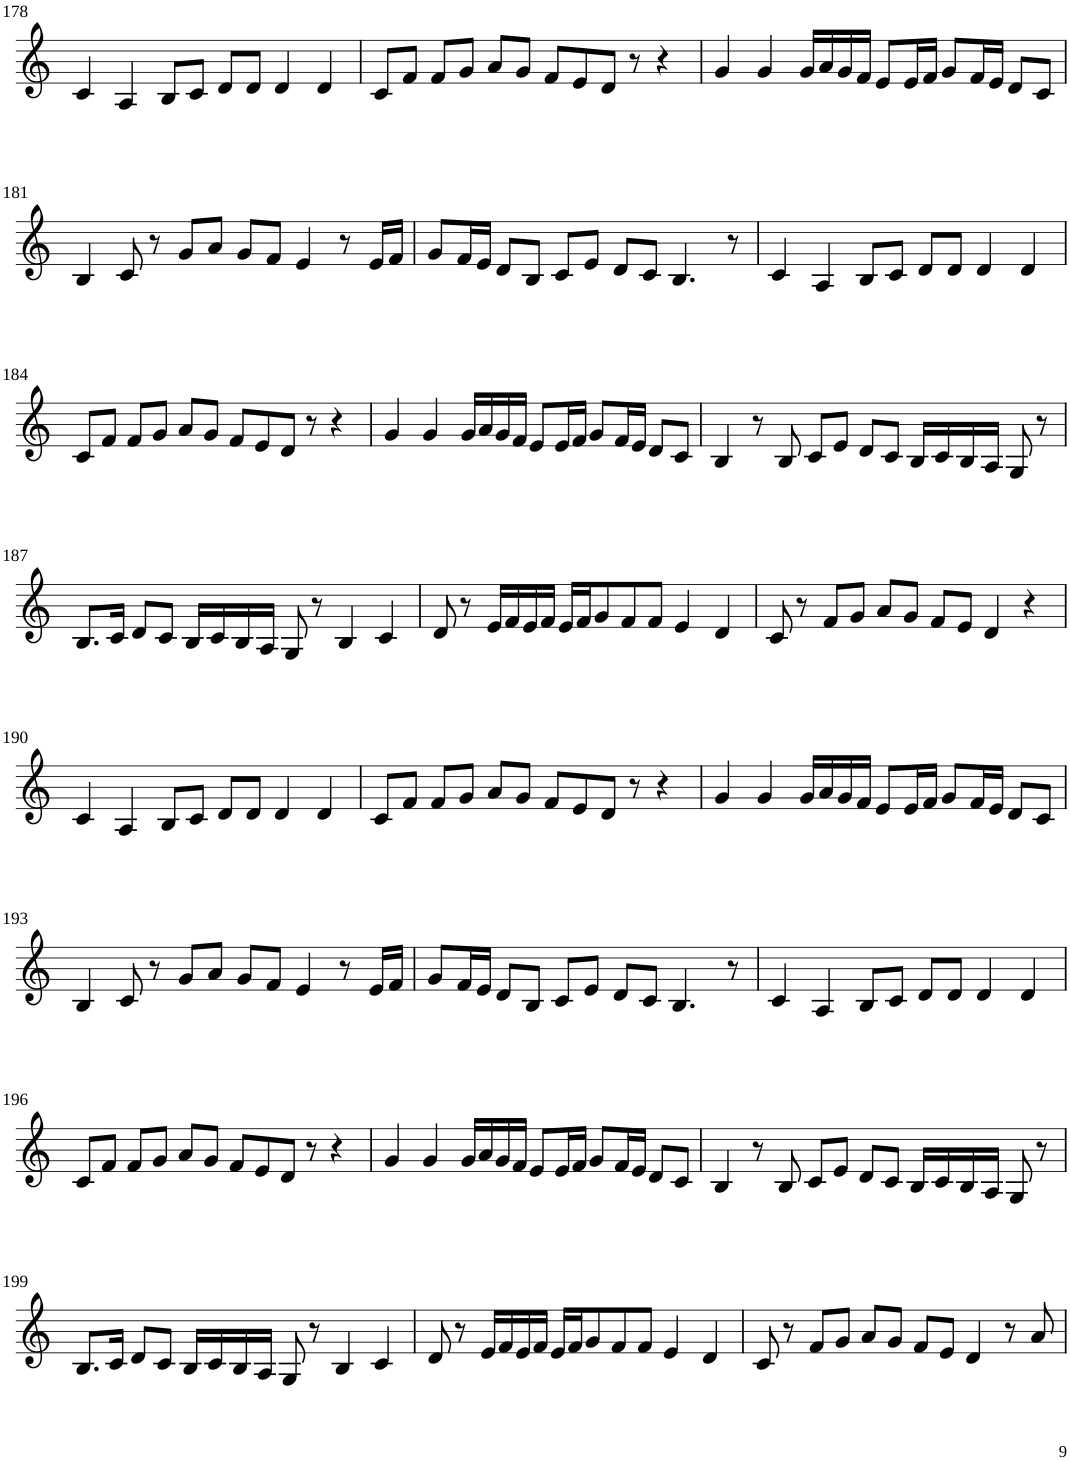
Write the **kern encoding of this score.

**kern
*part1
*staff1
*I"Violin
!!LO:PB:g=z
*clefG2
*k[]
*M6/4
=178
4c/
4A/
8B/L
8c/J
8d/L
8d/J
4d/
4d/
=179
8c/L
8f/J
8f/L
8g/J
8a/L
8g/J
8f/L
8e/
8d/J
8r
4r
=180
4g/
4g/
16g/LL
16a/
16g/
16f/JJ
8e/L
16e/L
16f/JJ
8g/L
16f/L
16e/JJ
8d/L
8c/J
!!LO:LB:g=z
=181
4B/
8c/
8r
8g/L
8a/J
8g/L
8f/J
4e/
8r
16e/LL
16f/JJ
=182
8g/L
16f/L
16e/JJ
8d/L
8B/J
8c/L
8e/J
8d/L
8c/J
4.B/
8r
=183
4c/
4A/
8B/L
8c/J
8d/L
8d/J
4d/
4d/
!!LO:LB:g=z
=184
8c/L
8f/J
8f/L
8g/J
8a/L
8g/J
8f/L
8e/
8d/J
8r
4r
=185
4g/
4g/
16g/LL
16a/
16g/
16f/JJ
8e/L
16e/L
16f/JJ
8g/L
16f/L
16e/JJ
8d/L
8c/J
=186
4B/
8r
8B/
8c/L
8e/J
8d/L
8c/J
16B/LL
16c/
16B/
16A/JJ
8G/
8r
!!LO:LB:g=z
=187
8.B/L
16c/Jk
8d/L
8c/J
16B/LL
16c/
16B/
16A/JJ
8G/
8r
4B/
4c/
=188
8d/
8r
16e/LL
16f/
16e/
16f/JJ
16e/LL
16f/J
8g/
8f/
8f/J
4e/
4d/
=189
8c/
8r
8f/L
8g/J
8a/L
8g/J
8f/L
8e/J
4d/
4r
!!LO:LB:g=z
=190
4c/
4A/
8B/L
8c/J
8d/L
8d/J
4d/
4d/
=191
8c/L
8f/J
8f/L
8g/J
8a/L
8g/J
8f/L
8e/
8d/J
8r
4r
=192
4g/
4g/
16g/LL
16a/
16g/
16f/JJ
8e/L
16e/L
16f/JJ
8g/L
16f/L
16e/JJ
8d/L
8c/J
!!LO:LB:g=z
=193
4B/
8c/
8r
8g/L
8a/J
8g/L
8f/J
4e/
8r
16e/LL
16f/JJ
=194
8g/L
16f/L
16e/JJ
8d/L
8B/J
8c/L
8e/J
8d/L
8c/J
4.B/
8r
=195
4c/
4A/
8B/L
8c/J
8d/L
8d/J
4d/
4d/
!!LO:LB:g=z
=196
8c/L
8f/J
8f/L
8g/J
8a/L
8g/J
8f/L
8e/
8d/J
8r
4r
=197
4g/
4g/
16g/LL
16a/
16g/
16f/JJ
8e/L
16e/L
16f/JJ
8g/L
16f/L
16e/JJ
8d/L
8c/J
=198
4B/
8r
8B/
8c/L
8e/J
8d/L
8c/J
16B/LL
16c/
16B/
16A/JJ
8G/
8r
!!LO:LB:g=z
=199
8.B/L
16c/Jk
8d/L
8c/J
16B/LL
16c/
16B/
16A/JJ
8G/
8r
4B/
4c/
=200
8d/
8r
16e/LL
16f/
16e/
16f/JJ
16e/LL
16f/J
8g/
8f/
8f/J
4e/
4d/
=201
8c/
8r
8f/L
8g/J
8a/L
8g/J
8f/L
8e/J
4d/
8r
8a/
=
*-
